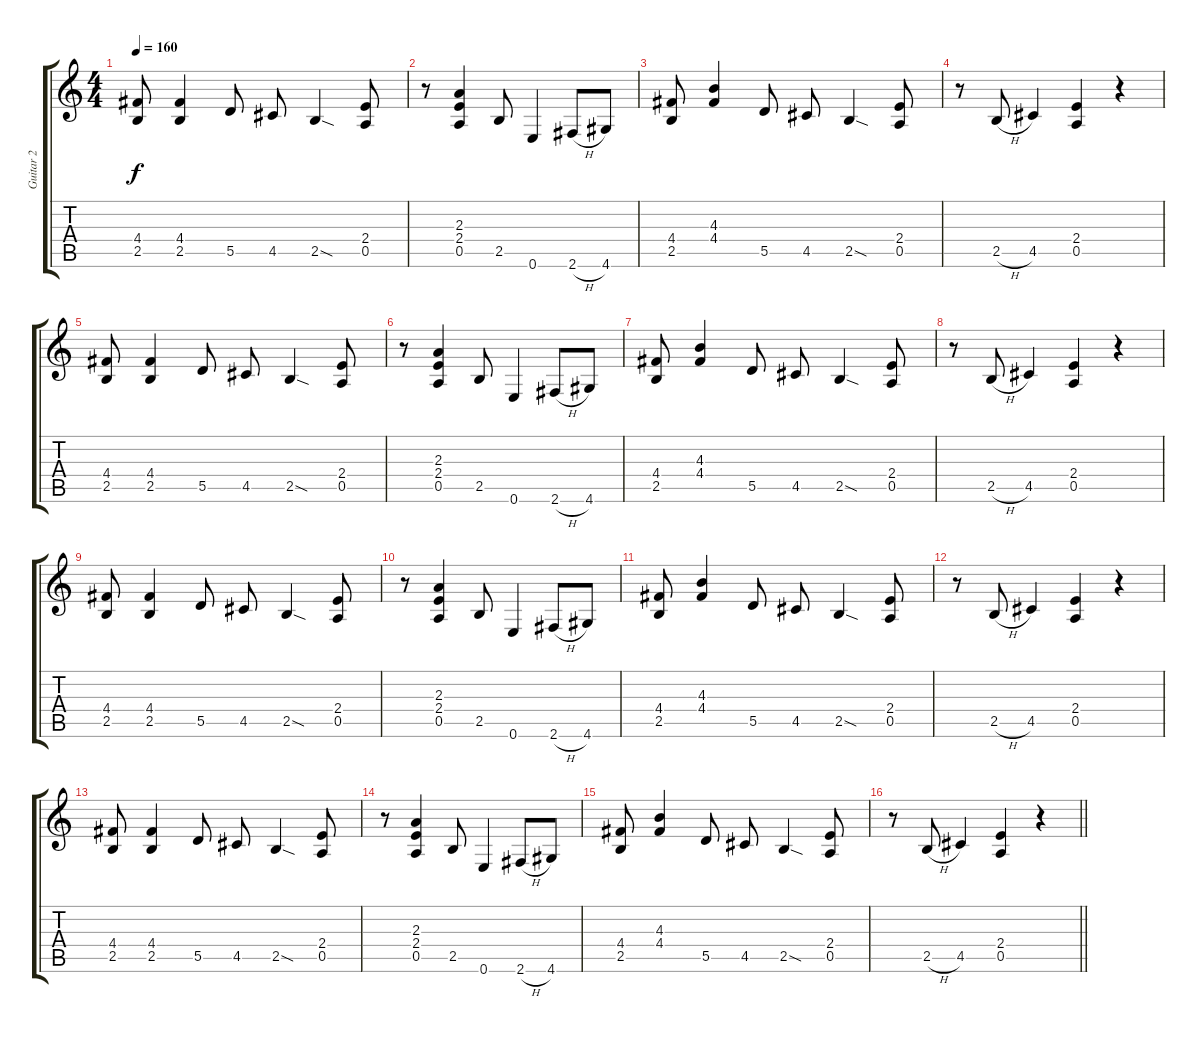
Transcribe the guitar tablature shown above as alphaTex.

\track ("Guitar 2" "Guitar 2") {instrument overdrivenguitar}
\staff {score tabs}
\tuning (E4 B3 G3 D3 A2 E2) {hide}
\ts (4 4)
\tempo 160
\clef g2
\ks c
(4.4 2.5).8{dy f} (4.4 2.5).4 5.5.8 4.5.8 2.5{sod}.4 (2.4 0.5).8 |
r.8 (2.3 2.4 0.5).4 2.5.8 0.6.4 2.6{h}.8 4.6.8 |
(4.4 2.5).8 (4.3 4.4).4 5.5.8 4.5.8 2.5{sod}.4 (2.4 0.5).8 |
r.8 2.5{h}.8 4.5.4 (2.4 0.5).4 r.4 |
(4.4 2.5).8 (4.4 2.5).4 5.5.8 4.5.8 2.5{sod}.4 (2.4 0.5).8 |
r.8 (2.3 2.4 0.5).4 2.5.8 0.6.4 2.6{h}.8 4.6.8 |
(4.4 2.5).8 (4.3 4.4).4 5.5.8 4.5.8 2.5{sod}.4 (2.4 0.5).8 |
r.8 2.5{h}.8 4.5.4 (2.4 0.5).4 r.4 |
(4.4 2.5).8 (4.4 2.5).4 5.5.8 4.5.8 2.5{sod}.4 (2.4 0.5).8 |
r.8 (2.3 2.4 0.5).4 2.5.8 0.6.4 2.6{h}.8 4.6.8 |
(4.4 2.5).8 (4.3 4.4).4 5.5.8 4.5.8 2.5{sod}.4 (2.4 0.5).8 |
r.8 2.5{h}.8 4.5.4 (2.4 0.5).4 r.4 |
(4.4 2.5).8 (4.4 2.5).4 5.5.8 4.5.8 2.5{sod}.4 (2.4 0.5).8 |
r.8 (2.3 2.4 0.5).4 2.5.8 0.6.4 2.6{h}.8 4.6.8 |
(4.4 2.5).8 (4.3 4.4).4 5.5.8 4.5.8 2.5{sod}.4 (2.4 0.5).8 |
\barLineRight lightlight
r.8 2.5{h}.8 4.5.4 (2.4 0.5).4 r.4
